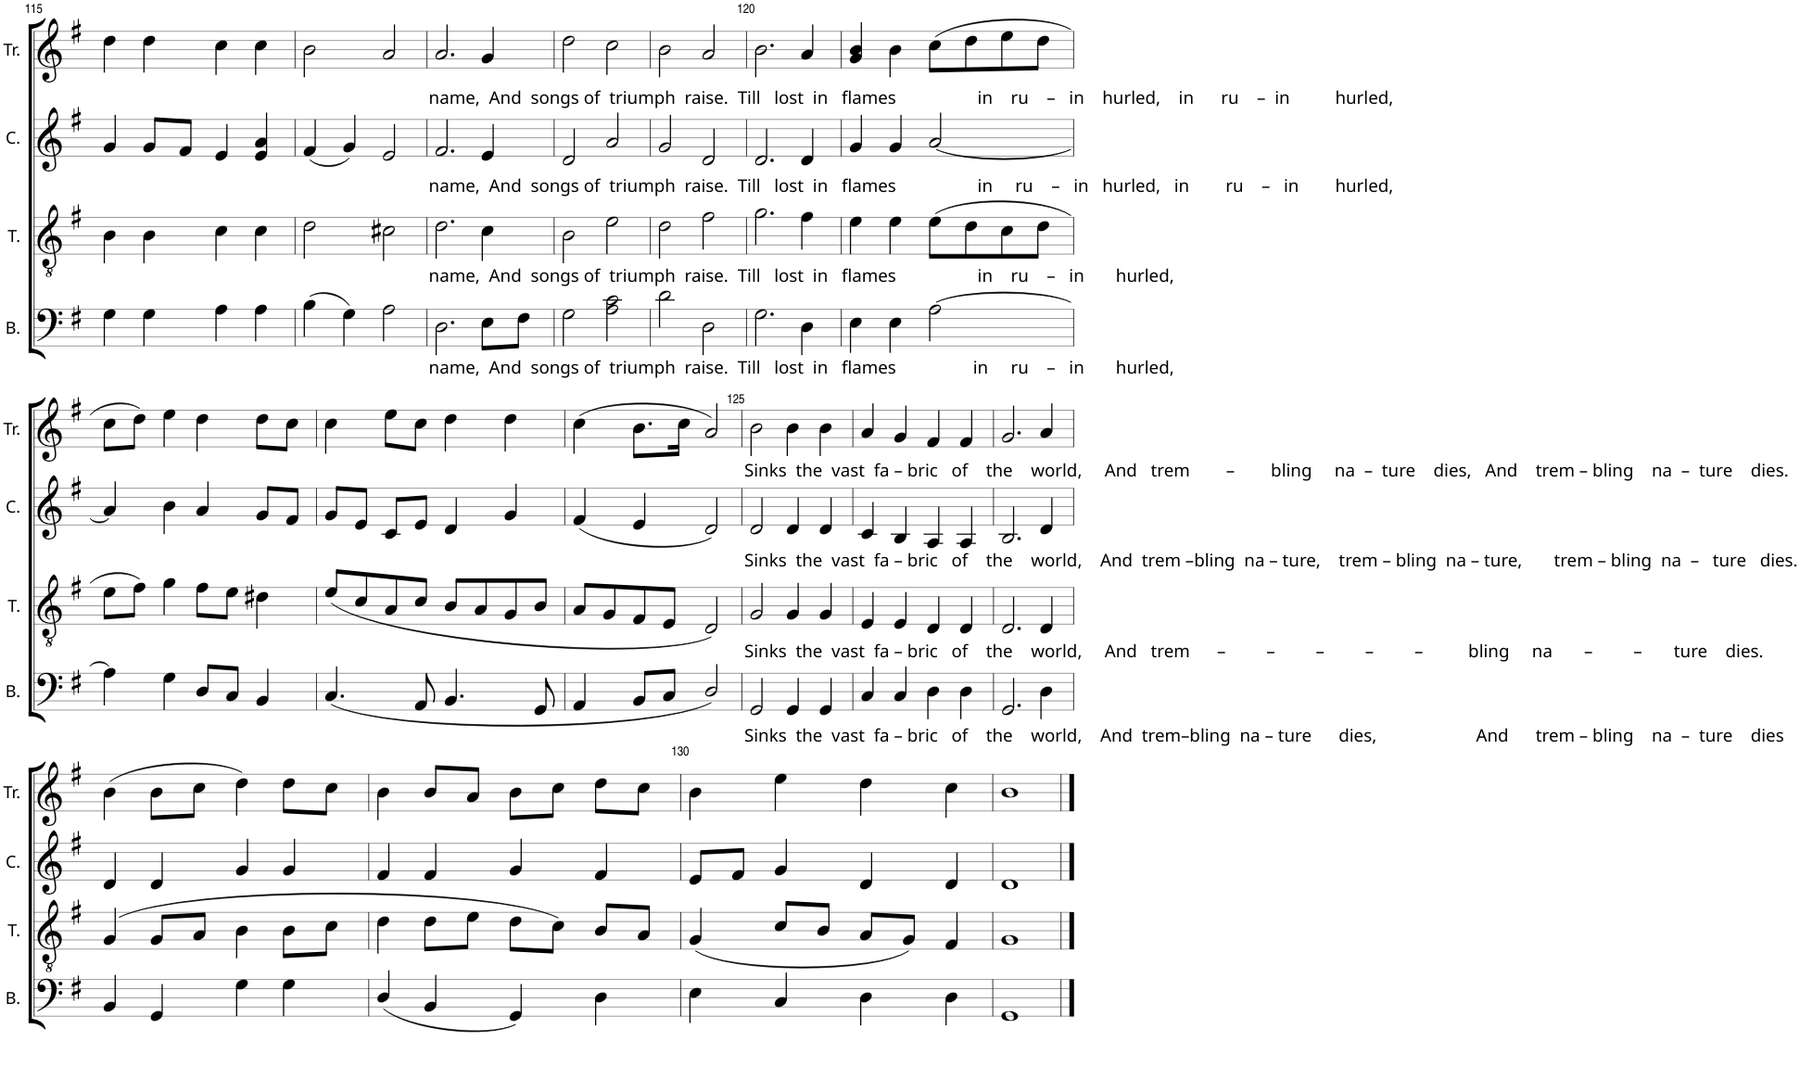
**kern	**kern	**kern	**kern
*part4	*part3	*part2	*part1
*staff4	*staff3	*staff2	*staff1
*I"Bass	*I"Tenor	*I"Counter	*I"Treble
*I'B.	*I'T.	*I'C.	*I'Tr.
!!LO:PB:g=z
*clefF4	*clefGv2	*clefG2	*clefG2
*k[f#]	*k[f#]	*k[f#]	*k[f#]
*M4/4	*M4/4	*M4/4	*M4/4
*met(c)	*met(c)	*met(c)	*met(c)
=115	=115	=115	=115
4G\	4B\	4g/	4dd\
4G\	4B\	8g/L	4dd\
.	.	8f#/J	.
4A\	4c\	4e/	4cc\
4A\	4c\	4e/ 4a/	4cc\
=116	=116	=116	=116
(4B\	2d\	(4f#/	2b\
4G\)	.	4g/)	.
2A\	2c#X\	2e/	2a/
=117	=117	=117	=117
!	!	!	!LO:TX:b:t=name,  And  songs of  triumph  raise.  Till   lost  in   flames                  in    ru    –   in    hurled,    in      ru    –  in          hurled,
!	!	!LO:TX:b:t=name,  And  songs of  triumph  raise.  Till   lost  in   flames                  in     ru    –   in   hurled,   in        ru    –   in        hurled,	!
!	!LO:TX:b:t=name,  And  songs of  triumph  raise.  Till   lost  in   flames                  in    ru    –   in       hurled,	!	!
!LO:TX:b:t=name,  And  songs of  triumph  raise.  Till   lost  in   flames                 in     ru    –   in       hurled,	!	!	!
2.D\	2.d\	2.f#/	2.a/
8E\L	4c\	4e/	4g/
8F#\J	.	.	.
=118	=118	=118	=118
2G\	2B\	2d/	2dd\
2A\ 2c\	2e\	2a/	2cc\
=119	=119	=119	=119
2d\	2d\	2g/	2b\
2D\	2f#\	2d/	2a/
=120	=120	=120	=120
2.G\	2.g\	2.d/	2.b\
4D\	4f#\	4d/	4a/
=121	=121	=121	=121
4E\	4e\	4g/	4g/ 4b/
4E\	4e\	4g/	4b\
[2A\	(8e\L	[2a/	(8cc\L
.	8d\	.	8dd\
.	8c\	.	8ee\
.	8d\J	.	8dd\J
!!LO:LB:g=z
=122	=122	=122	=122
4A\]	8e\L	4a/]	8cc\L
.	8f#\J)	.	8dd\J)
4G\	4g\	4b\	4ee\
8D/L	8f#\L	4a/	4dd\
8C/J	8e\J	.	.
4BB/	4d#X\	8g/L	8dd\L
.	.	8f#/J	8cc\J
=123	=123	=123	=123
(4.C/	(8e/L	8g/L	4cc\
.	8c/	8e/J	.
.	8A/	8c/L	8ee\L
8AA/	8c/J	8e/J	8cc\J
4.BB/	8B/L	4d/	4dd\
.	8A/	.	.
.	8G/	4g/	4dd\
8GG/	8B/J	.	.
=124	=124	=124	=124
4AA/	8A/L	(4f#/	(4cc\
.	8G/	.	.
8BB/L	8F#/	4e/	8.b\L
8C/J	8E/J	.	.
.	.	.	16cc\Jk
2D/)	2D/)	2d/)	2a/)
=125	=125	=125	=125
!	!	!	!LO:TX:b:t=Sinks  the  vast  fa – bric   of    the    world,     And   trem        –        bling     na  –  ture    dies,   And    trem – bling    na  –  ture    dies.
!	!	!LO:TX:b:t=Sinks  the  vast  fa – bric   of    the    world,    And  trem –bling  na – ture,    trem – bling  na – ture,       trem – bling  na  –   ture   dies.	!
!	!LO:TX:b:t=Sinks  the  vast  fa – bric   of    the    world,     And   trem      –         –         –         –         –          bling     na       –         –       ture    dies.	!	!
!LO:TX:b:t=Sinks  the  vast  fa – bric   of    the    world,    And  trem–bling  na – ture      dies,                      And      trem – bling    na  –  ture    dies	!	!	!
2GG/	2G/	2d/	2b\
4GG/	4G/	4d/	4b\
4GG/	4G/	4d/	4b\
=126	=126	=126	=126
4C/	4E/	4c/	4a/
4C/	4E/	4B/	4g/
4D\	4D/	4A/	4f#/
4D\	4D/	4A/	4f#/
=127	=127	=127	=127
2.GG/	2.D/	2.B/	2.g/
4D\	4D/	4d/	4a/
!!LO:LB:g=z
=128	=128	=128	=128
4BB/	(4G/	4d/	(4b\
4GG/	8G/L	4d/	8b\L
.	8A/J	.	8cc\J
4G\	4B\	4g/	4dd\)
4G\	8B\L	4g/	8dd\L
.	8c\J	.	8cc\J
=129	=129	=129	=129
(4D/	4d\	4f#/	4b\
4BB/	8d\L	4f#/	8b/L
.	8e\J	.	8a/J
4GG/)	8d\L	4g/	8b\L
.	8c\J)	.	8cc\J
4D\	8B/L	4f#/	8dd\L
.	8A/J	.	8cc\J
=130	=130	=130	=130
4E\	(4G/	8e/L	4b\
.	.	8f#/J	.
4C/	8c/L	4g/	4ee\
.	8B/J	.	.
4D\	8A/L	4d/	4dd\
.	8G/J)	.	.
4D\	4F#/	4d/	4cc\
=131	=131	=131	=131
1GG	1G	1d	1b
==	==	==	==
*-	*-	*-	*-
